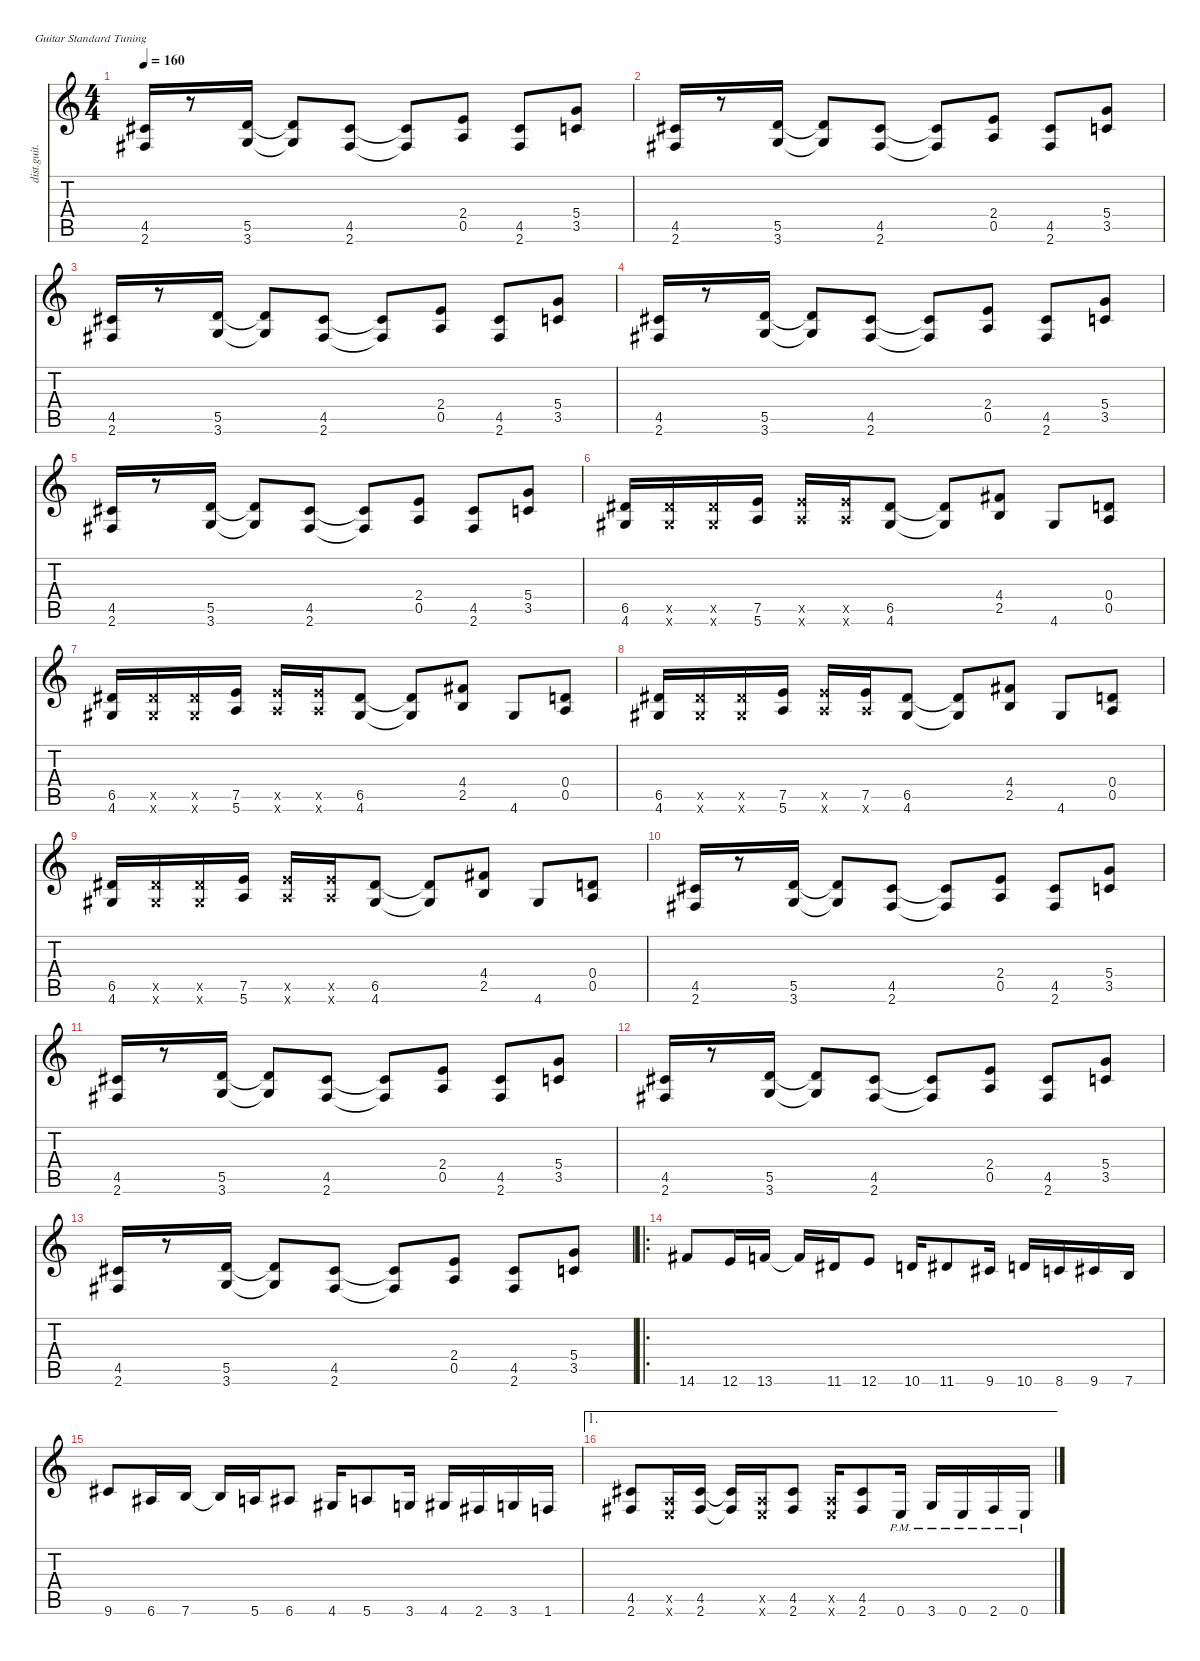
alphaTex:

\defaultSystemsLayout 4
\hideDynamics
\bracketExtendMode nobrackets
\track ("Mustaine" "dist.guit.") {instrument distortionguitar}
\staff {score tabs}
\tuning (E4 B3 G3 D3 A2 E2)
\ts (4 4)
\tempo 160
\clef g2
\ks c
(4.5{acc #} 2.6{acc #}).16{dy f beam Up} r.8{beam Up} (5.5 3.6).16{beam Up} (5.5{t} 3.6{t}).8{beam Up} (4.5{acc #} 2.6{acc #}).8{beam Up} (4.5{t acc #} 2.6{t acc #}).8{beam Up} (2.4 0.5).8{beam Up} (4.5{acc #} 2.6{acc #}).8{beam Up} (5.4 3.5).8{beam Up} |
(4.5{acc #} 2.6{acc #}).16{beam Up} r.8{beam Up} (5.5 3.6).16{beam Up} (5.5{t} 3.6{t}).8{beam Up} (4.5{acc #} 2.6{acc #}).8{beam Up} (4.5{t acc #} 2.6{t acc #}).8{beam Up} (2.4 0.5).8{beam Up} (4.5{acc #} 2.6{acc #}).8{beam Up} (5.4 3.5).8{beam Up} |
(4.5{acc #} 2.6{acc #}).16{beam Up} r.8{beam Up} (5.5 3.6).16{beam Up} (5.5{t} 3.6{t}).8{beam Up} (4.5{acc #} 2.6{acc #}).8{beam Up} (4.5{t acc #} 2.6{t acc #}).8{beam Up} (2.4 0.5).8{beam Up} (4.5{acc #} 2.6{acc #}).8{beam Up} (5.4 3.5).8{beam Up} |
(4.5{acc #} 2.6{acc #}).16{beam Up} r.8{beam Up} (5.5 3.6).16{beam Up} (5.5{t} 3.6{t}).8{beam Up} (4.5{acc #} 2.6{acc #}).8{beam Up} (4.5{t acc #} 2.6{t acc #}).8{beam Up} (2.4 0.5).8{beam Up} (4.5{acc #} 2.6{acc #}).8{beam Up} (5.4 3.5).8{beam Up} |
(4.5{acc #} 2.6{acc #}).16{beam Up} r.8{beam Up} (5.5 3.6).16{beam Up} (5.5{t} 3.6{t}).8{beam Up} (4.5{acc #} 2.6{acc #}).8{beam Up} (4.5{t acc #} 2.6{t acc #}).8{beam Up} (2.4 0.5).8{beam Up} (4.5{acc #} 2.6{acc #}).8{beam Up} (5.4 3.5).8{beam Up} |
(6.5{acc #} 4.6{acc #}).16{beam Up} (6.5{x acc #} 4.6{x acc #}).16{beam Up} (6.5{x acc #} 4.6{x acc #}).16{beam Up} (7.5 5.6).16{beam Up} (7.5{x} 5.6{x}).16{beam Up} (7.5{x} 5.6{x}).16{beam Up} (6.5{acc #} 4.6{acc #}).8{beam Up} (6.5{t acc #} 4.6{t acc #}).8{beam Up} (4.4{acc #} 2.5).8{beam Up} 4.6{acc #}.8{beam Up} (0.4 0.5).8{beam Up} |
(6.5{acc #} 4.6{acc #}).16{beam Up} (6.5{x acc #} 4.6{x acc #}).16{beam Up} (6.5{x acc #} 4.6{x acc #}).16{beam Up} (7.5 5.6).16{beam Up} (7.5{x} 5.6{x}).16{beam Up} (7.5{x} 5.6{x}).16{beam Up} (6.5{acc #} 4.6{acc #}).8{beam Up} (6.5{t acc #} 4.6{t acc #}).8{beam Up} (4.4{acc #} 2.5).8{beam Up} 4.6{acc #}.8{beam Up} (0.4 0.5).8{beam Up} |
(6.5{acc #} 4.6{acc #}).16{beam Up} (6.5{x acc #} 4.6{x acc #}).16{beam Up} (6.5{x acc #} 4.6{x acc #}).16{beam Up} (7.5 5.6).16{beam Up} (7.5{x} 5.6{x}).16{beam Up} (7.5 5.6{x}).16{beam Up} (6.5{acc #} 4.6{acc #}).8{beam Up} (6.5{t acc #} 4.6{t acc #}).8{beam Up} (4.4{acc #} 2.5).8{beam Up} 4.6{acc #}.8{beam Up} (0.4 0.5).8{beam Up} |
(6.5{acc #} 4.6{acc #}).16{beam Up} (6.5{x acc #} 4.6{x acc #}).16{beam Up} (6.5{x acc #} 4.6{x acc #}).16{beam Up} (7.5 5.6).16{beam Up} (7.5{x} 5.6{x}).16{beam Up} (7.5{x} 5.6{x}).16{beam Up} (6.5{acc #} 4.6{acc #}).8{beam Up} (6.5{t acc #} 4.6{t acc #}).8{beam Up} (4.4{acc #} 2.5).8{beam Up} 4.6{acc #}.8{beam Up} (0.4 0.5).8{beam Up} |
(4.5{acc #} 2.6{acc #}).16{beam Up} r.8{beam Up} (5.5 3.6).16{beam Up} (5.5{t} 3.6{t}).8{beam Up} (4.5{acc #} 2.6{acc #}).8{beam Up} (4.5{t acc #} 2.6{t acc #}).8{beam Up} (2.4 0.5).8{beam Up} (4.5{acc #} 2.6{acc #}).8{beam Up} (5.4 3.5).8{beam Up} |
(4.5{acc #} 2.6{acc #}).16{beam Up} r.8{beam Up} (5.5 3.6).16{beam Up} (5.5{t} 3.6{t}).8{beam Up} (4.5{acc #} 2.6{acc #}).8{beam Up} (4.5{t acc #} 2.6{t acc #}).8{beam Up} (2.4 0.5).8{beam Up} (4.5{acc #} 2.6{acc #}).8{beam Up} (5.4 3.5).8{beam Up} |
(4.5{acc #} 2.6{acc #}).16{beam Up} r.8{beam Up} (5.5 3.6).16{beam Up} (5.5{t} 3.6{t}).8{beam Up} (4.5{acc #} 2.6{acc #}).8{beam Up} (4.5{t acc #} 2.6{t acc #}).8{beam Up} (2.4 0.5).8{beam Up} (4.5{acc #} 2.6{acc #}).8{beam Up} (5.4 3.5).8{beam Up} |
(4.5{acc #} 2.6{acc #}).16{beam Up} r.8{beam Up} (5.5 3.6).16{beam Up} (5.5{t} 3.6{t}).8{beam Up} (4.5{acc #} 2.6{acc #}).8{beam Up} (4.5{t acc #} 2.6{t acc #}).8{beam Up} (2.4 0.5).8{beam Up} (4.5{acc #} 2.6{acc #}).8{beam Up} (5.4 3.5).8{beam Up} |
\ro
14.6{acc #}.8{beam Up} 12.6.16{beam Up} 13.6.16{beam Up} 13.6{t}.16{beam Up} 11.6{acc #}.16{beam Up} 12.6.8{beam Up} 10.6.16{beam Up} 11.6{acc #}.8{beam Up} 9.6{acc #}.16{beam Up} 10.6.16{beam Up} 8.6.16{beam Up} 9.6{acc #}.16{beam Up} 7.6.16{beam Up} |
9.6{acc #}.8{beam Up} 6.6{acc #}.16{beam Up} 7.6.16{beam Up} 7.6{t}.16{beam Up} 5.6.16{beam Up} 6.6{acc #}.8{beam Up} 4.6{acc #}.16{beam Up} 5.6.8{beam Up} 3.6.16{beam Up} 4.6{acc #}.16{beam Up} 2.6{acc #}.16{beam Up} 3.6.16{beam Up} 1.6.16{beam Up} |
\ae 1
(4.5{acc #} 2.6{acc #}).8{beam Up} (0.5{x} 0.6{x}).16{beam Up} (4.5{acc #} 2.6{acc #}).16{beam Up} (4.5{t acc #} 2.6{t acc #}).16{beam Up} (0.5{x} 0.6{x}).16{beam Up} (4.5{acc #} 2.6{acc #}).8{beam Up} (0.5{x} 0.6{x}).16{beam Up} (4.5{acc #} 2.6{acc #}).8{beam Up} 0.6{pm}.16{beam Up} 3.6{pm}.16{beam Up} 0.6{pm}.16{beam Up} 2.6{pm acc #}.16{beam Up} 0.6{pm}.16{beam Up}
